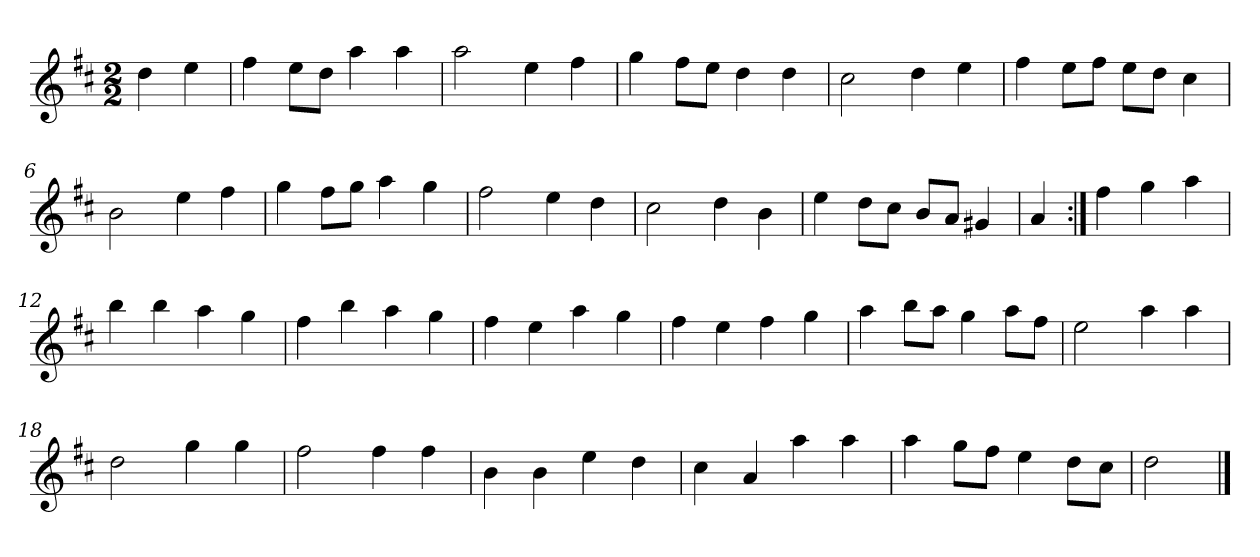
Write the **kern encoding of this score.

**kern
*part1
*staff1
*clefG2
*k[f#c#]
*D:
*M2/2
*MM120
=
4dd
4ee
=1
4ff#
8ee\L
8dd\J
4aa
4aa
=2
2aa
4ee
4ff#
=3
4gg
8ff#\L
8ee\J
4dd
4dd
=4
2cc#
4dd
4ee
=5
4ff#
8ee\L
8ff#\J
8ee\L
8dd\J
4cc#
=6
2b
4ee
4ff#
=7
4gg
8ff#\L
8gg\J
4aa
4gg
=8
2ff#
4ee
4dd
=9
2cc#
4dd
4b
=10
4ee
8dd\L
8cc#\J
8b/L
8a/J
4g#X
=11
4a
=:|!
4ff#
4gg
4aa
=12
4bb
4bb
4aa
4gg
=13
4ff#
4bb
4aa
4gg
=14
4ff#
4ee
4aa
4gg
=15
4ff#
4ee
4ff#
4gg
=16
4aa
8bb\L
8aa\J
4gg
8aa\L
8ff#\J
=17
2ee
4aa
4aa
=18
2dd
4gg
4gg
=19
2ff#
4ff#
4ff#
=20
4b
4b
4ee
4dd
=21
4cc#
4a
4aa
4aa
=22
4aa
8gg\L
8ff#\J
4ee
8dd\L
8cc#\J
=23
2dd
==
*-
